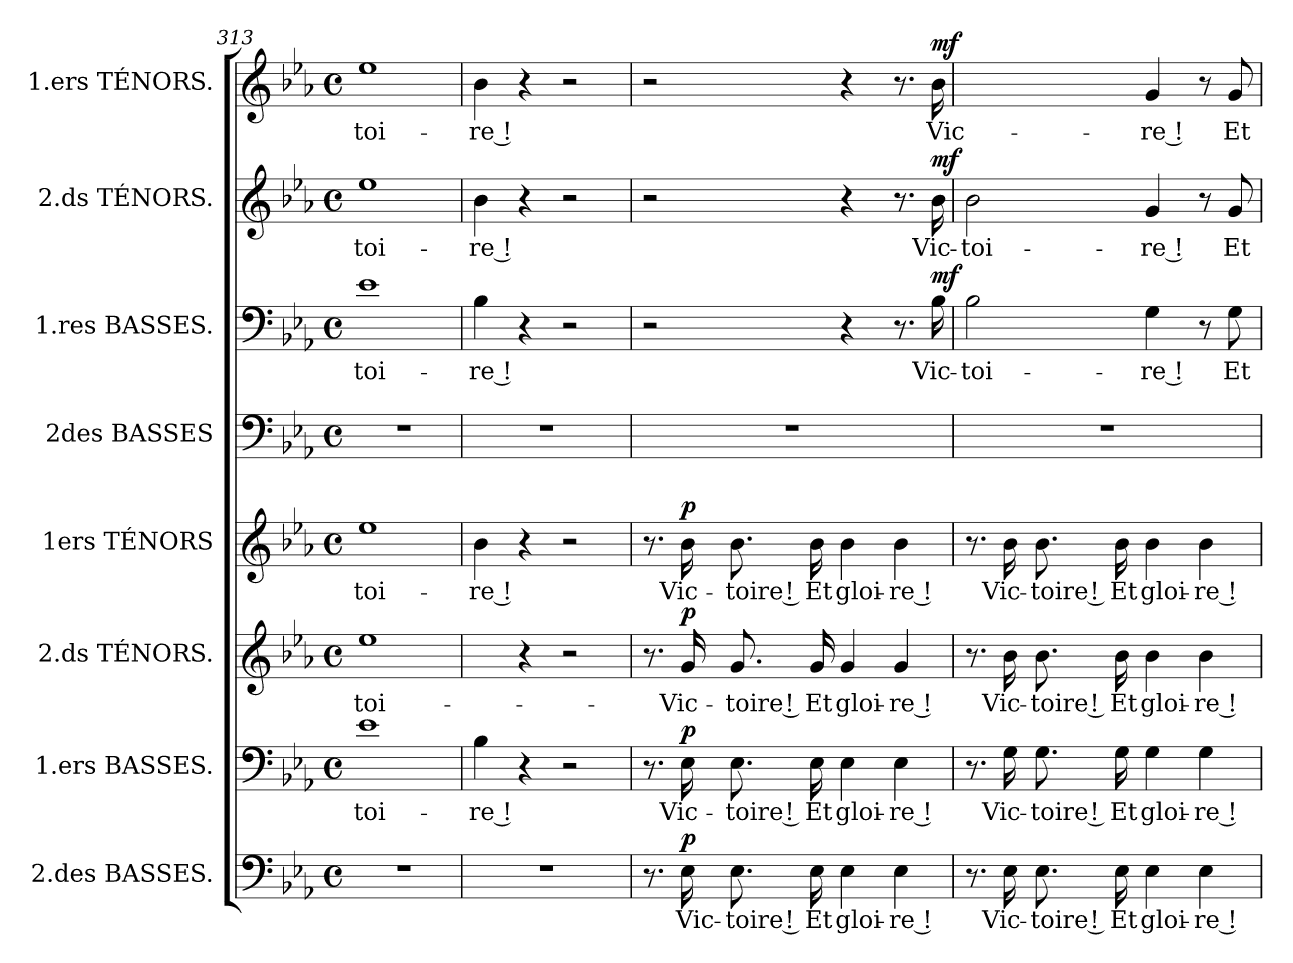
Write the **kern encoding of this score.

**kern	**text	**dynam	**kern	**text	**dynam	**kern	**text	**dynam	**kern	**text	**dynam	**kern	**kern	**text	**dynam	**kern	**text	**dynam	**kern	**text	**dynam
*part8	*part8	*part8	*part7	*part7	*part7	*part6	*part6	*part6	*part5	*part5	*part5	*part4	*part3	*part3	*part3	*part2	*part2	*part2	*part1	*part1	*part1
*staff8	*staff8	*staff8	*staff7	*staff7	*staff7	*staff6	*staff6	*staff6	*staff5	*staff5	*staff5	*staff4	*staff3	*staff3	*staff3	*staff2	*staff2	*staff2	*staff1	*staff1	*staff1
*I"2.des BASSES.	*	*	*I"1.ers BASSES.	*	*	*I"2.ds TÉNORS.	*	*	*I"1ers TÉNORS	*	*	*I"2des BASSES	*I"1.res BASSES.	*	*	*I"2.ds TÉNORS.	*	*	*I"1.ers TÉNORS.	*	*
*clefF4	*	*	*clefF4	*	*	*clefG2	*	*	*clefG2	*	*	*clefF4	*clefF4	*	*	*clefG2	*	*	*clefG2	*	*
*k[b-e-a-]	*	*	*k[b-e-a-]	*	*	*k[b-e-a-]	*	*	*k[b-e-a-]	*	*	*k[b-e-a-]	*k[b-e-a-]	*	*	*k[b-e-a-]	*	*	*k[b-e-a-]	*	*
*E-:	*	*	*E-:	*	*	*E-:	*	*	*E-:	*	*	*E-:	*E-:	*	*	*E-:	*	*	*E-:	*	*
*M4/4	*	*	*M4/4	*	*	*M4/4	*	*	*M4/4	*	*	*M4/4	*M4/4	*	*	*M4/4	*	*	*M4/4	*	*
*met(c)	*	*	*met(c)	*	*	*met(c)	*	*	*met(c)	*	*	*met(c)	*met(c)	*	*	*met(c)	*	*	*met(c)	*	*
=313	=313	=313	=313	=313	=313	=313	=313	=313	=313	=313	=313	=313	=313	=313	=313	=313	=313	=313	=313	=313	=313
!	!	!	!	!LO:LY:b	!	!	!	!	!	!	!	!	!	!	!	!	!	!	!	!	!
!	!	!	!	!	!	!	!LO:LY:b	!	!	!	!	!	!	!	!	!	!	!	!	!	!
!	!	!	!	!	!	!	!	!	!	!LO:LY:b	!	!	!	!	!	!	!	!	!	!	!
!	!	!	!	!	!	!	!	!	!	!	!	!	!	!LO:LY:b	!	!	!	!	!	!	!
!	!	!	!	!	!	!	!	!	!	!	!	!	!	!	!	!	!LO:LY:b	!	!	!	!
!	!	!	!	!	!	!	!	!	!	!	!	!	!	!	!	!	!	!	!	!LO:LY:b	!
1r	.	.	1e-	-toi-	.	1ee-	-toi-	.	1ee-	-toi-	.	1r	1e-	-toi-	.	1ee-	-toi-	.	1ee-	-toi-	.
=314	=314	=314	=314	=314	=314	=314	=314	=314	=314	=314	=314	=314	=314	=314	=314	=314	=314	=314	=314	=314	=314
!	!	!	!	!LO:LY:b	!	!	!	!	!	!	!	!	!	!	!	!	!	!	!	!	!
!	!	!	!	!	!	!	!LO:LY:b	!	!	!	!	!	!	!	!	!	!	!	!	!	!
!	!	!	!	!	!	!	!	!	!	!LO:LY:b	!	!	!	!	!	!	!	!	!	!	!
!	!	!	!	!	!	!	!	!	!	!	!	!	!	!LO:LY:b	!	!	!	!	!	!	!
!	!	!	!	!	!	!	!	!	!	!	!	!	!	!	!	!	!LO:LY:b	!	!	!	!
!	!	!	!	!	!	!	!	!	!	!	!	!	!	!	!	!	!	!	!	!LO:LY:b	!
1r	.	.	4B-\	-re !	.	4ryy	-re !	.	4b-\	-re !	.	1r	4B-\	-re !	.	4b-\	-re !	.	4b-\	-re !	.
.	.	.	4r	.	.	4r	.	.	4r	.	.	.	4r	.	.	4r	.	.	4r	.	.
.	.	.	2r	.	.	2r	.	.	2r	.	.	.	2r	.	.	2r	.	.	2r	.	.
!!LO:LB:g=z
=315	=315	=315	=315	=315	=315	=315	=315	=315	=315	=315	=315	=315	=315	=315	=315	=315	=315	=315	=315	=315	=315
8.r	.	.	8.r	.	.	8.r	.	.	8.r	.	.	1r	2r	.	.	2r	.	.	2r	.	.
!	!LO:LY:b	!	!	!	!	!	!	!	!	!	!	!	!	!	!	!	!	!	!	!	!
!	!	!	!	!LO:LY:b	!	!	!	!	!	!	!	!	!	!	!	!	!	!	!	!	!
!	!	!	!	!	!	!	!LO:LY:b	!	!	!	!	!	!	!	!	!	!	!	!	!	!
!	!	!LO:DY:b	!	!	!LO:DY:b	!	!	!LO:DY:a	!	!LO:LY:b	!LO:DY:b	!	!	!	!	!	!	!	!	!	!
16E-\	Vic-	p	16E-\	Vic-	p	16g/	Vic-	p	16b-\	Vic-	p	.	.	.	.	.	.	.	.	.	.
!	!LO:LY:b	!	!	!	!	!	!	!	!	!	!	!	!	!	!	!	!	!	!	!	!
!	!	!	!	!LO:LY:b	!	!	!	!	!	!	!	!	!	!	!	!	!	!	!	!	!
!	!	!	!	!	!	!	!LO:LY:b	!	!	!	!	!	!	!	!	!	!	!	!	!	!
!	!	!	!	!	!	!	!	!	!	!LO:LY:b	!	!	!	!	!	!	!	!	!	!	!
8.E-\	-toire !	.	8.E-\	-toire !	.	8.g/	-toire !	.	8.b-\	-toire !	.	.	.	.	.	.	.	.	.	.	.
!	!LO:LY:b	!	!	!	!	!	!	!	!	!	!	!	!	!	!	!	!	!	!	!	!
!	!	!	!	!LO:LY:b	!	!	!	!	!	!	!	!	!	!	!	!	!	!	!	!	!
!	!	!	!	!	!	!	!LO:LY:b	!	!	!	!	!	!	!	!	!	!	!	!	!	!
!	!	!	!	!	!	!	!	!	!	!LO:LY:b	!	!	!	!	!	!	!	!	!	!	!
16E-\	Et	.	16E-\	Et	.	16g/	Et	.	16b-\	Et	.	.	.	.	.	.	.	.	.	.	.
!	!LO:LY:b	!	!	!	!	!	!	!	!	!	!	!	!	!	!	!	!	!	!	!	!
!	!	!	!	!LO:LY:b	!	!	!	!	!	!	!	!	!	!	!	!	!	!	!	!	!
!	!	!	!	!	!	!	!LO:LY:b	!	!	!	!	!	!	!	!	!	!	!	!	!	!
!	!	!	!	!	!	!	!	!	!	!LO:LY:b	!	!	!	!	!	!	!	!	!	!	!
4E-\	gloi-	.	4E-\	gloi-	.	4g/	gloi-	.	4b-\	gloi-	.	.	4r	.	.	4r	.	.	4r	.	.
!	!LO:LY:b	!	!	!	!	!	!	!	!	!	!	!	!	!	!	!	!	!	!	!	!
!	!	!	!	!LO:LY:b	!	!	!	!	!	!	!	!	!	!	!	!	!	!	!	!	!
!	!	!	!	!	!	!	!LO:LY:b	!	!	!	!	!	!	!	!	!	!	!	!	!	!
!	!	!	!	!	!	!	!	!	!	!LO:LY:b	!	!	!	!	!	!	!	!	!	!	!
4E-\	-re !	.	4E-\	-re !	.	4g/	-re !	.	4b-\	-re !	.	.	8.r	.	.	8.r	.	.	8.r	.	.
!	!	!	!	!	!	!	!	!	!	!	!	!	!	!LO:LY:b	!	!	!	!	!	!	!
!	!	!	!	!	!	!	!	!	!	!	!	!	!	!	!	!	!LO:LY:b	!	!	!	!
!	!	!	!	!	!	!	!	!	!	!	!	!	!	!	!LO:DY:a	!	!	!LO:DY:b	!	!LO:LY:b	!LO:DY:b
.	.	.	.	.	.	.	.	.	.	.	.	.	16B-\	Vic-	mf	16b-\	Vic-	mf	16b-\	Vic-	mf
=316	=316	=316	=316	=316	=316	=316	=316	=316	=316	=316	=316	=316	=316	=316	=316	=316	=316	=316	=316	=316	=316
!	!	!	!	!	!	!	!	!	!	!	!	!	!	!LO:LY:b	!	!	!	!	!	!	!
!	!	!	!	!	!	!	!	!	!	!	!	!	!	!	!	!	!LO:LY:b	!	!	!	!
!	!	!	!	!	!	!	!	!	!	!	!	!	!	!	!	!	!	!	!	!LO:LY:b	!
8.r	.	.	8.r	.	.	8.r	.	.	8.r	.	.	1r	2B-\	-toi-	.	2b-\	-toi-	.	2b-\yy	-toi-	.
!	!LO:LY:b	!	!	!	!	!	!	!	!	!	!	!	!	!	!	!	!	!	!	!	!
!	!	!	!	!LO:LY:b	!	!	!	!	!	!	!	!	!	!	!	!	!	!	!	!	!
!	!	!	!	!	!	!	!LO:LY:b	!	!	!	!	!	!	!	!	!	!	!	!	!	!
!	!	!	!	!	!	!	!	!	!	!LO:LY:b	!	!	!	!	!	!	!	!	!	!	!
16E-\	Vic-	.	16G\	Vic-	.	16b-\	Vic-	.	16b-\	Vic-	.	.	.	.	.	.	.	.	.	.	.
!	!LO:LY:b	!	!	!	!	!	!	!	!	!	!	!	!	!	!	!	!	!	!	!	!
!	!	!	!	!LO:LY:b	!	!	!	!	!	!	!	!	!	!	!	!	!	!	!	!	!
!	!	!	!	!	!	!	!LO:LY:b	!	!	!	!	!	!	!	!	!	!	!	!	!	!
!	!	!	!	!	!	!	!	!	!	!LO:LY:b	!	!	!	!	!	!	!	!	!	!	!
8.E-\	-toire !	.	8.G\	-toire !	.	8.b-\	-toire !	.	8.b-\	-toire !	.	.	.	.	.	.	.	.	.	.	.
!	!LO:LY:b	!	!	!	!	!	!	!	!	!	!	!	!	!	!	!	!	!	!	!	!
!	!	!	!	!LO:LY:b	!	!	!	!	!	!	!	!	!	!	!	!	!	!	!	!	!
!	!	!	!	!	!	!	!LO:LY:b	!	!	!	!	!	!	!	!	!	!	!	!	!	!
!	!	!	!	!	!	!	!	!	!	!LO:LY:b	!	!	!	!	!	!	!	!	!	!	!
16E-\	Et	.	16G\	Et	.	16b-\	Et	.	16b-\	Et	.	.	.	.	.	.	.	.	.	.	.
!	!LO:LY:b	!	!	!	!	!	!	!	!	!	!	!	!	!	!	!	!	!	!	!	!
!	!	!	!	!LO:LY:b	!	!	!	!	!	!	!	!	!	!	!	!	!	!	!	!	!
!	!	!	!	!	!	!	!LO:LY:b	!	!	!	!	!	!	!	!	!	!	!	!	!	!
!	!	!	!	!	!	!	!	!	!	!LO:LY:b	!	!	!	!	!	!	!	!	!	!	!
!	!	!	!	!	!	!	!	!	!	!	!	!	!	!LO:LY:b	!	!	!	!	!	!	!
!	!	!	!	!	!	!	!	!	!	!	!	!	!	!	!	!	!LO:LY:b	!	!	!	!
!	!	!	!	!	!	!	!	!	!	!	!	!	!	!	!	!	!	!	!	!LO:LY:b	!
4E-\	gloi-	.	4G\	gloi-	.	4b-\	gloi-	.	4b-\	gloi-	.	.	4G\	-re !	.	4g/	-re !	.	4g/	-re !	.
!	!LO:LY:b	!	!	!	!	!	!	!	!	!	!	!	!	!	!	!	!	!	!	!	!
!	!	!	!	!LO:LY:b	!	!	!	!	!	!	!	!	!	!	!	!	!	!	!	!	!
!	!	!	!	!	!	!	!LO:LY:b	!	!	!	!	!	!	!	!	!	!	!	!	!	!
!	!	!	!	!	!	!	!	!	!	!LO:LY:b	!	!	!	!	!	!	!	!	!	!	!
4E-\	-re !	.	4G\	-re !	.	4b-\	-re !	.	4b-\	-re !	.	.	8r	.	.	8r	.	.	8r	.	.
!	!	!	!	!	!	!	!	!	!	!	!	!	!	!LO:LY:b	!	!	!	!	!	!	!
!	!	!	!	!	!	!	!	!	!	!	!	!	!	!	!	!	!LO:LY:b	!	!	!	!
!	!	!	!	!	!	!	!	!	!	!	!	!	!	!	!	!	!	!	!	!LO:LY:b	!
.	.	.	.	.	.	.	.	.	.	.	.	.	8G\	Et	.	8g/	Et	.	8g/	Et	.
=	=	=	=	=	=	=	=	=	=	=	=	=	=	=	=	=	=	=	=	=	=
*-	*-	*-	*-	*-	*-	*-	*-	*-	*-	*-	*-	*-	*-	*-	*-	*-	*-	*-	*-	*-	*-
